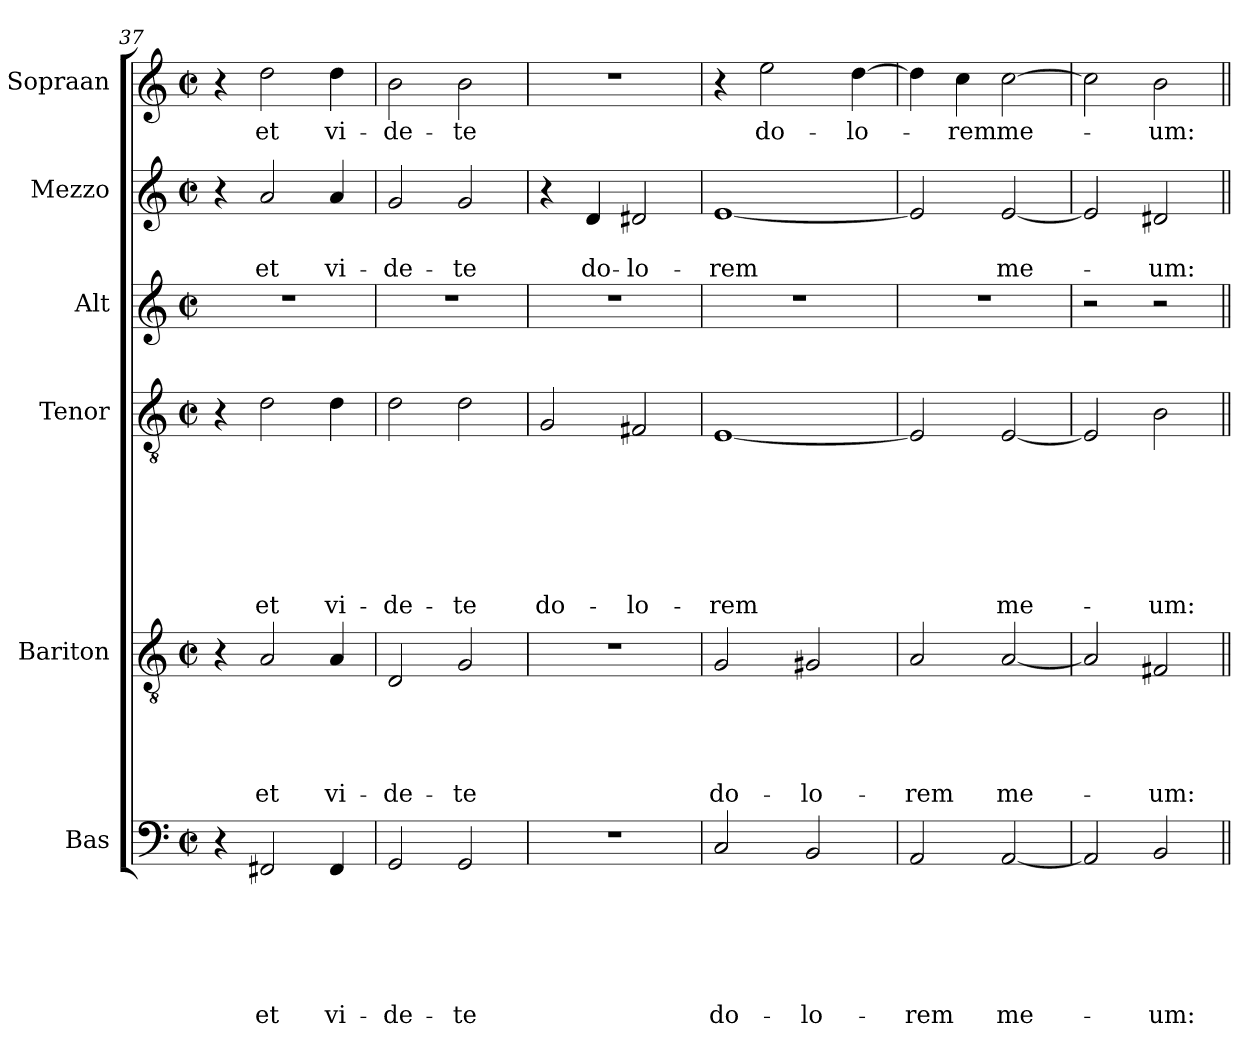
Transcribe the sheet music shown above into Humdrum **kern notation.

**kern	**text	**text	**text	**text	**text	**text	**kern	**text	**text	**text	**text	**text	**kern	**text	**text	**text	**text	**text	**text	**text	**kern	**kern	**text	**text	**kern	**text
*part6	*part6	*part6	*part6	*part6	*part6	*part6	*part5	*part5	*part5	*part5	*part5	*part5	*part4	*part4	*part4	*part4	*part4	*part4	*part4	*part4	*part3	*part2	*part2	*part2	*part1	*part1
*staff6	*staff6	*staff6	*staff6	*staff6	*staff6	*staff6	*staff5	*staff5	*staff5	*staff5	*staff5	*staff5	*staff4	*staff4	*staff4	*staff4	*staff4	*staff4	*staff4	*staff4	*staff3	*staff2	*staff2	*staff2	*staff1	*staff1
*I"Bas	*	*	*	*	*	*	*I"Bariton	*	*	*	*	*	*I"Tenor	*	*	*	*	*	*	*	*I"Alt	*I"Mezzo	*	*	*I"Sopraan	*
*I'B	*	*	*	*	*	*	*I'Br	*	*	*	*	*	*I'T	*	*	*	*	*	*	*	*I'A	*	*	*	*I'S	*
*clefF4	*	*	*	*	*	*	*clefGv2	*	*	*	*	*	*clefGv2	*	*	*	*	*	*	*	*clefG2	*clefG2	*	*	*clefG2	*
*k[]	*	*	*	*	*	*	*k[]	*	*	*	*	*	*k[]	*	*	*	*	*	*	*	*k[]	*k[]	*	*	*k[]	*
*C:	*	*	*	*	*	*	*C:	*	*	*	*	*	*C:	*	*	*	*	*	*	*	*C:	*C:	*	*	*C:	*
*M2/2	*	*	*	*	*	*	*M2/2	*	*	*	*	*	*M2/2	*	*	*	*	*	*	*	*M2/2	*M2/2	*	*	*M2/2	*
*met(c|)	*	*	*	*	*	*	*met(c|)	*	*	*	*	*	*met(c|)	*	*	*	*	*	*	*	*met(c|)	*met(c|)	*	*	*met(c|)	*
=37	=37	=37	=37	=37	=37	=37	=37	=37	=37	=37	=37	=37	=37	=37	=37	=37	=37	=37	=37	=37	=37	=37	=37	=37	=37	=37
4r	.	.	.	.	.	.	4r	.	.	.	.	.	4r	.	.	.	.	.	.	.	1r	4r	.	.	4r	.
!	!	!	!	!	!	!LO:LY:b	!	!	!	!	!	!LO:LY:b	!	!	!	!	!	!	!	!LO:LY:b	!	!	!	!LO:LY:b	!	!LO:LY:b
2FF#X/	.	.	.	.	.	et	2A/	.	.	.	.	et	2d\	.	.	.	.	.	.	et	.	2a/	.	et	2dd\	et
!	!	!	!	!	!	!LO:LY:b	!	!	!	!	!	!LO:LY:b	!	!	!	!	!	!	!	!LO:LY:b	!	!	!	!LO:LY:b	!	!LO:LY:b
4FF#/	.	.	.	.	.	vi-	4A/	.	.	.	.	vi-	4d\	.	.	.	.	.	.	vi-	.	4a/	.	vi-	4dd\	vi-
=38	=38	=38	=38	=38	=38	=38	=38	=38	=38	=38	=38	=38	=38	=38	=38	=38	=38	=38	=38	=38	=38	=38	=38	=38	=38	=38
!	!	!	!	!	!	!LO:LY:b	!	!	!	!	!	!LO:LY:b	!	!	!	!	!	!	!	!LO:LY:b	!	!	!	!LO:LY:b	!	!LO:LY:b
2GG/	.	.	.	.	.	-de-	2D/	.	.	.	.	-de-	2d\	.	.	.	.	.	.	-de-	1r	2g/	.	-de-	2b\	-de-
!	!	!	!	!	!	!LO:LY:b	!	!	!	!	!	!LO:LY:b	!	!	!	!	!	!	!	!LO:LY:b	!	!	!	!LO:LY:b	!	!LO:LY:b
2GG/	.	.	.	.	.	-te	2G/	.	.	.	.	-te	2d\	.	.	.	.	.	.	-te	.	2g/	.	-te	2b\	-te
=39	=39	=39	=39	=39	=39	=39	=39	=39	=39	=39	=39	=39	=39	=39	=39	=39	=39	=39	=39	=39	=39	=39	=39	=39	=39	=39
!	!	!	!	!	!	!	!	!	!	!	!	!	!	!	!	!	!	!	!	!LO:LY:b	!	!	!	!	!	!
1r	.	.	.	.	.	.	1r	.	.	.	.	.	2G/	.	.	.	.	.	.	do-	1r	4r	.	.	1r	.
!	!	!	!	!	!	!	!	!	!	!	!	!	!	!	!	!	!	!	!	!	!	!	!	!LO:LY:b	!	!
.	.	.	.	.	.	.	.	.	.	.	.	.	.	.	.	.	.	.	.	.	.	4d/	.	do-	.	.
!	!	!	!	!	!	!	!	!	!	!	!	!	!	!	!	!	!	!	!	!LO:LY:b	!	!	!	!LO:LY:b	!	!
.	.	.	.	.	.	.	.	.	.	.	.	.	2F#X/	.	.	.	.	.	.	-lo-	.	2d#X/	.	-lo-	.	.
=40	=40	=40	=40	=40	=40	=40	=40	=40	=40	=40	=40	=40	=40	=40	=40	=40	=40	=40	=40	=40	=40	=40	=40	=40	=40	=40
!	!	!	!	!	!	!LO:LY:b	!	!	!	!	!	!LO:LY:b	!	!	!	!	!	!	!	!LO:LY:b	!	!	!	!LO:LY:b	!	!
2C/	.	.	.	.	.	do-	2G/	.	.	.	.	do-	[1E	.	.	.	.	.	.	-rem	1r	[1e	.	-rem	4r	.
!	!	!	!	!	!	!	!	!	!	!	!	!	!	!	!	!	!	!	!	!	!	!	!	!	!	!LO:LY:b
.	.	.	.	.	.	.	.	.	.	.	.	.	.	.	.	.	.	.	.	.	.	.	.	.	2ee\	do-
!	!	!	!	!	!	!LO:LY:b	!	!	!	!	!	!LO:LY:b	!	!	!	!	!	!	!	!	!	!	!	!	!	!
2BB/	.	.	.	.	.	-lo-	2G#X/	.	.	.	.	-lo-	.	.	.	.	.	.	.	.	.	.	.	.	.	.
!	!	!	!	!	!	!	!	!	!	!	!	!	!	!	!	!	!	!	!	!	!	!	!	!	!	!LO:LY:b
.	.	.	.	.	.	.	.	.	.	.	.	.	.	.	.	.	.	.	.	.	.	.	.	.	[4dd\	-lo-
=41	=41	=41	=41	=41	=41	=41	=41	=41	=41	=41	=41	=41	=41	=41	=41	=41	=41	=41	=41	=41	=41	=41	=41	=41	=41	=41
!	!	!	!	!	!	!LO:LY:b	!	!	!	!	!	!LO:LY:b	!	!	!	!	!	!	!	!	!	!	!	!	!	!
2AA/	.	.	.	.	.	-rem	2A/	.	.	.	.	-rem	2E/]	.	.	.	.	.	.	.	1r	2e/]	.	.	4dd\]	.
!	!	!	!	!	!	!	!	!	!	!	!	!	!	!	!	!	!	!	!	!	!	!	!	!	!	!LO:LY:b
.	.	.	.	.	.	.	.	.	.	.	.	.	.	.	.	.	.	.	.	.	.	.	.	.	4cc\	-rem
!	!	!	!	!	!	!LO:LY:b	!	!	!	!	!	!LO:LY:b	!	!	!	!	!	!	!	!LO:LY:b	!	!	!	!LO:LY:b	!	!LO:LY:b
[2AA/	.	.	.	.	.	me-	[2A/	.	.	.	.	me-	[2E/	.	.	.	.	.	.	me-	.	[2e/	.	me-	[2cc\	me-
=42	=42	=42	=42	=42	=42	=42	=42	=42	=42	=42	=42	=42	=42	=42	=42	=42	=42	=42	=42	=42	=42	=42	=42	=42	=42	=42
2AA/]	.	.	.	.	.	.	2A/]	.	.	.	.	.	2E/]	.	.	.	.	.	.	.	2r	2e/]	.	.	2cc\]	.
!	!	!	!	!	!	!LO:LY:b	!	!	!	!	!	!LO:LY:b	!	!	!	!	!	!	!	!LO:LY:b	!	!	!	!LO:LY:b	!	!LO:LY:b
2BB/	.	.	.	.	.	-um:	2F#X/	.	.	.	.	-um:	2B\	.	.	.	.	.	.	-um:	2r	2d#X/	.	-um:	2b\	-um:
=||	=||	=||	=||	=||	=||	=||	=||	=||	=||	=||	=||	=||	=||	=||	=||	=||	=||	=||	=||	=||	=||	=||	=||	=||	=||	=||
*-	*-	*-	*-	*-	*-	*-	*-	*-	*-	*-	*-	*-	*-	*-	*-	*-	*-	*-	*-	*-	*-	*-	*-	*-	*-	*-
